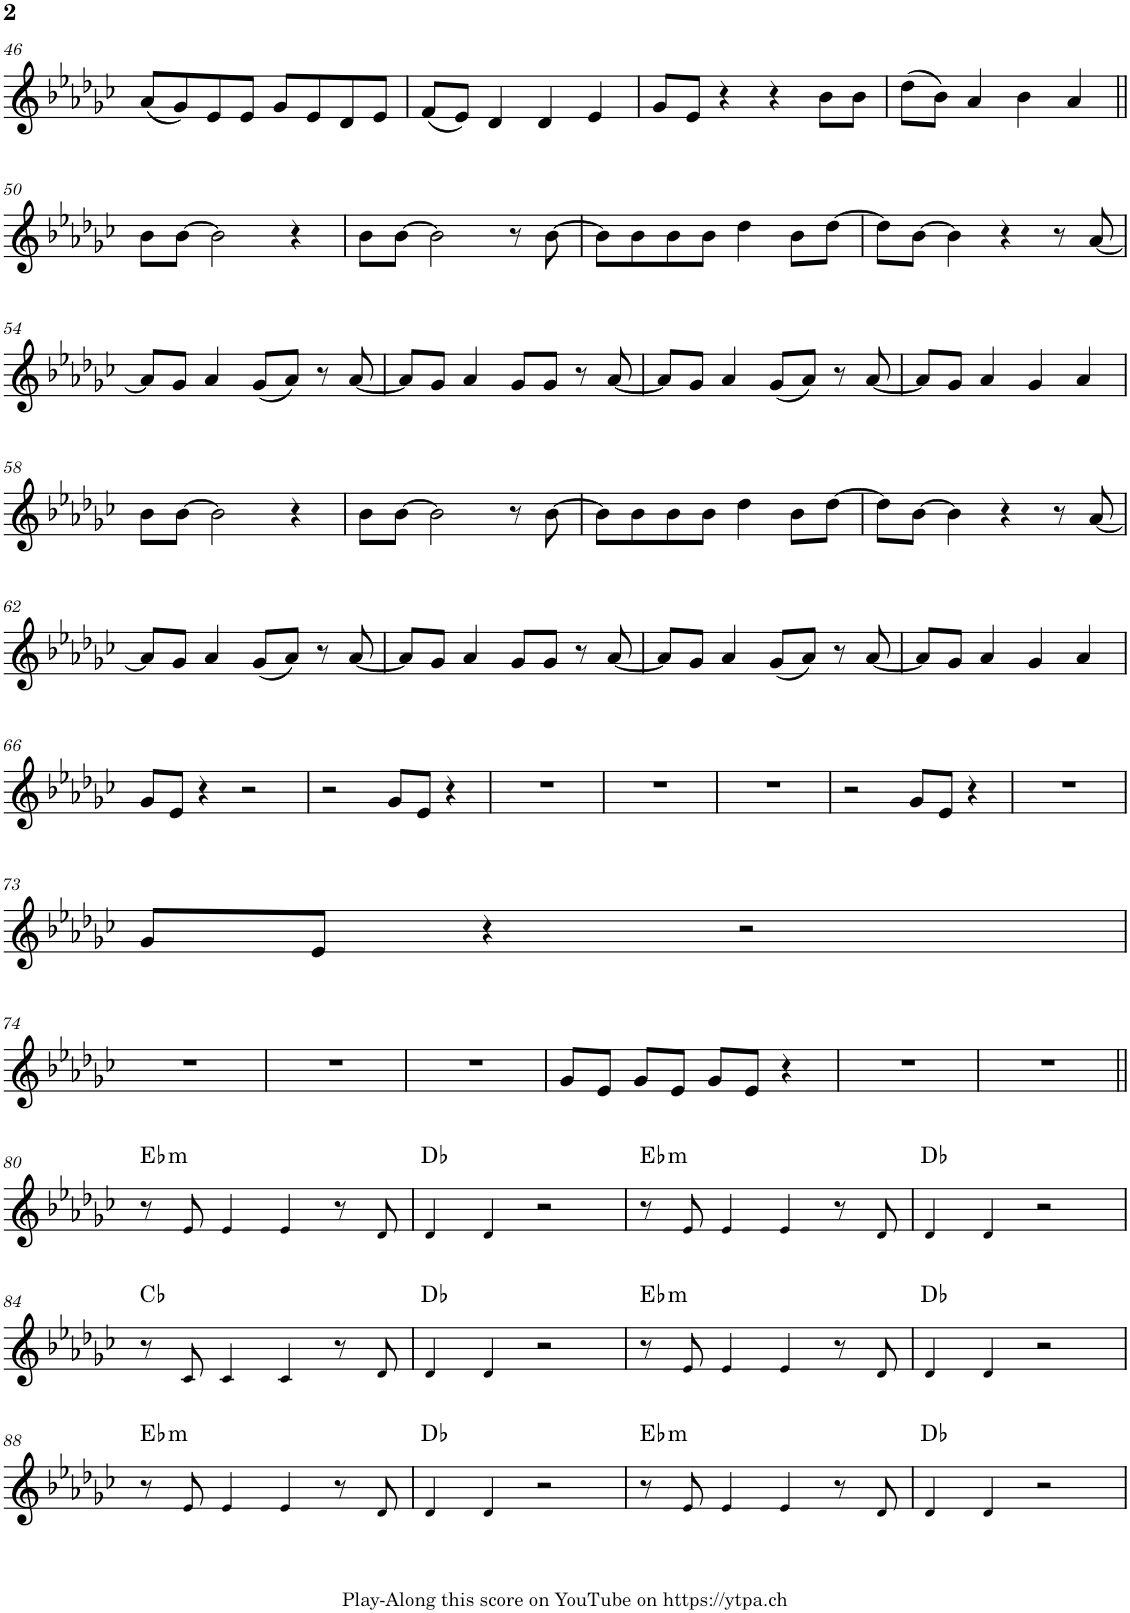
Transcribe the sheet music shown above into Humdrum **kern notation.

**kern	**harte
*part1	*part1
*staff1	*
*I"Piano	*
*I'Pno.	*
!!LO:PB:g=z
*clefG2	*
*k[b-e-a-d-g-c-]	*
*M4/4	*
=46	=46
(8a-/L	.
8g-/)	.
8e-/	.
8e-/J	.
8g-/L	.
8e-/	.
8d-/	.
8e-/J	.
=47	=47
(8f/L	.
8e-/J)	.
4d-/	.
4d-/	.
4e-/	.
=48	=48
8g-/L	.
8e-/J	.
4r	.
4r	.
8b-\L	.
8b-\J	.
=49	=49
(8dd-\L	.
8b-\J)	.
4a-/	.
4b-\	.
4a-/	.
!!LO:LB:g=z
=50||	=50||
8b-\L	.
[>8b-\J	.
2b-\]	.
4r	.
=51	=51
8b-\L	.
[>8b-\J	.
2b-\]	.
8r	.
[>8b-\	.
=52	=52
8b-\L]	.
8b-\	.
8b-\	.
8b-\J	.
4dd-\	.
8b-\L	.
[8dd-\J	.
=53	=53
8dd-\L]	.
[8b-\J	.
4b-\]	.
4r	.
8r	.
[8a-/	.
!!LO:LB:g=z
=54	=54
8a-/L]	.
8g-/J	.
4a-/	.
(8g-/L	.
8a-/J)	.
8r	.
[8a-/	.
=55	=55
8a-/L]	.
8g-/J	.
4a-/	.
8g-/L	.
8g-/J	.
8r	.
[8a-/	.
=56	=56
8a-/L]	.
8g-/J	.
4a-/	.
(8g-/L	.
8a-/J)	.
8r	.
[8a-/	.
=57	=57
8a-/L]	.
8g-/J	.
4a-/	.
4g-/	.
4a-/	.
!!LO:LB:g=z
=58	=58
8b-\L	.
[>8b-\J	.
2b-\]	.
4r	.
=59	=59
8b-\L	.
[>8b-\J	.
2b-\]	.
8r	.
[>8b-\	.
=60	=60
8b-\L]	.
8b-\	.
8b-\	.
8b-\J	.
4dd-\	.
8b-\L	.
[8dd-\J	.
=61	=61
8dd-\L]	.
[8b-\J	.
4b-\]	.
4r	.
8r	.
[8a-/	.
!!LO:LB:g=z
=62	=62
8a-/L]	.
8g-/J	.
4a-/	.
(8g-/L	.
8a-/J)	.
8r	.
[8a-/	.
=63	=63
8a-/L]	.
8g-/J	.
4a-/	.
8g-/L	.
8g-/J	.
8r	.
[8a-/	.
=64	=64
8a-/L]	.
8g-/J	.
4a-/	.
(8g-/L	.
8a-/J)	.
8r	.
[8a-/	.
=65	=65
8a-/L]	.
8g-/J	.
4a-/	.
4g-/	.
4a-/	.
!!LO:LB:g=z
=66	=66
8g-/L	.
8e-/J	.
4r	.
2r	.
=67	=67
2r	.
8g-/L	.
8e-/J	.
4r	.
=68	=68
1r	.
=69	=69
1r	.
=70	=70
1r	.
=71	=71
2r	.
8g-/L	.
8e-/J	.
4r	.
=72	=72
1r	.
!!LO:LB:g=z
=73	=73
8g-/L	.
8e-/J	.
4r	.
2r	.
!!LO:LB:g=z
=74	=74
1r	.
=75	=75
1r	.
=76	=76
1r	.
=77	=77
8g-/L	.
8e-/J	.
8g-/L	.
8e-/J	.
8g-/L	.
8e-/J	.
4r	.
=78	=78
1r	.
=79	=79
1r	.
!!LO:LB:g=z
=80||	=80||
!	!LO:H:kt=m
8r	Eb:min
8e-!/	.
4e-!/	.
4e-!/	.
8r	.
8d-!/	.
=81	=81
4d-!/	Db:maj
4d-!/	.
2r	.
=82	=82
!	!LO:H:kt=m
8r	Eb:min
8e-!/	.
4e-!/	.
4e-!/	.
8r	.
8d-!/	.
=83	=83
4d-!/	Db:maj
4d-!/	.
2r	.
!!LO:LB:g=z
=84	=84
8r	Cb:maj
8c-!/	.
4c-!/	.
4c-!/	.
8r	.
8d-!/	.
=85	=85
4d-!/	Db:maj
4d-!/	.
2r	.
=86	=86
!	!LO:H:kt=m
8r	Eb:min
8e-!/	.
4e-!/	.
4e-!/	.
8r	.
8d-!/	.
=87	=87
4d-!/	Db:maj
4d-!/	.
2r	.
!!LO:LB:g=z
=88	=88
!	!LO:H:kt=m
8r	Eb:min
8e-!/	.
4e-!/	.
4e-!/	.
8r	.
8d-!/	.
=89	=89
4d-!/	Db:maj
4d-!/	.
2r	.
=90	=90
!	!LO:H:kt=m
8r	Eb:min
8e-!/	.
4e-!/	.
4e-!/	.
8r	.
8d-!/	.
=91	=91
4d-!/	Db:maj
4d-!/	.
2r	.
=	=
*-	*-
